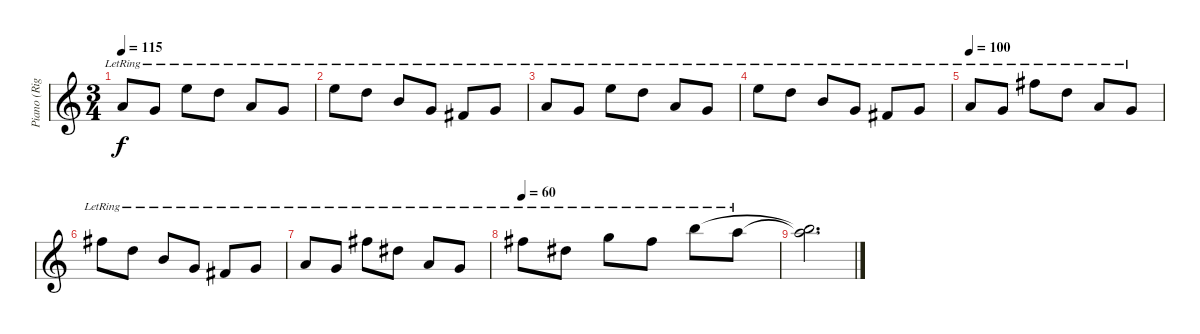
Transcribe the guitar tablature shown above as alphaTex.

\track ("Piano (Right)" "Piano (Rig") {instrument acousticgrandpiano}
\staff {score}
\tuning (E4 B3 G3 D3 A2 E2 B1) {hide}
\ts (3 4)
\section ("" "")
\tempo 115
\clef g2
\ks c
14.3{lr}.8{dy f} 17.4{lr}.8 12.1{lr}.8 15.2{lr}.8 14.3{lr}.8 17.4{lr}.8 |
12.1{lr}.8 15.2{lr}.8 16.3{lr}.8 17.4{lr}.8 21.5{lr}.8 17.4{lr}.8 |
14.3{lr}.8 17.4{lr}.8 12.1{lr}.8 15.2{lr}.8 14.3{lr}.8 17.4{lr}.8 |
12.1{lr}.8 15.2{lr}.8 16.3{lr}.8 17.4{lr}.8 21.5{lr}.8 17.4{lr}.8 |
\tempo 100
14.3{lr}.8 17.4{lr}.8 14.1{lr}.8 15.2{lr}.8 14.3{lr}.8 17.4{lr}.8 |
14.1{lr}.8 15.2{lr}.8 16.3{lr}.8 17.4{lr}.8 21.5{lr}.8 17.4{lr}.8 |
14.3{lr}.8 17.4{lr}.8 14.1{lr}.8 16.2{lr}.8 19.4{lr}.8 22.5{lr}.8 |
\tempo 60
23.3{lr}.8 25.4{lr}.8 20.2{lr}.8 23.3{lr}.8 19.1{lr}.8 22.2{lr}.8 |
(19.1{t} 22.2{t}).2{d}
